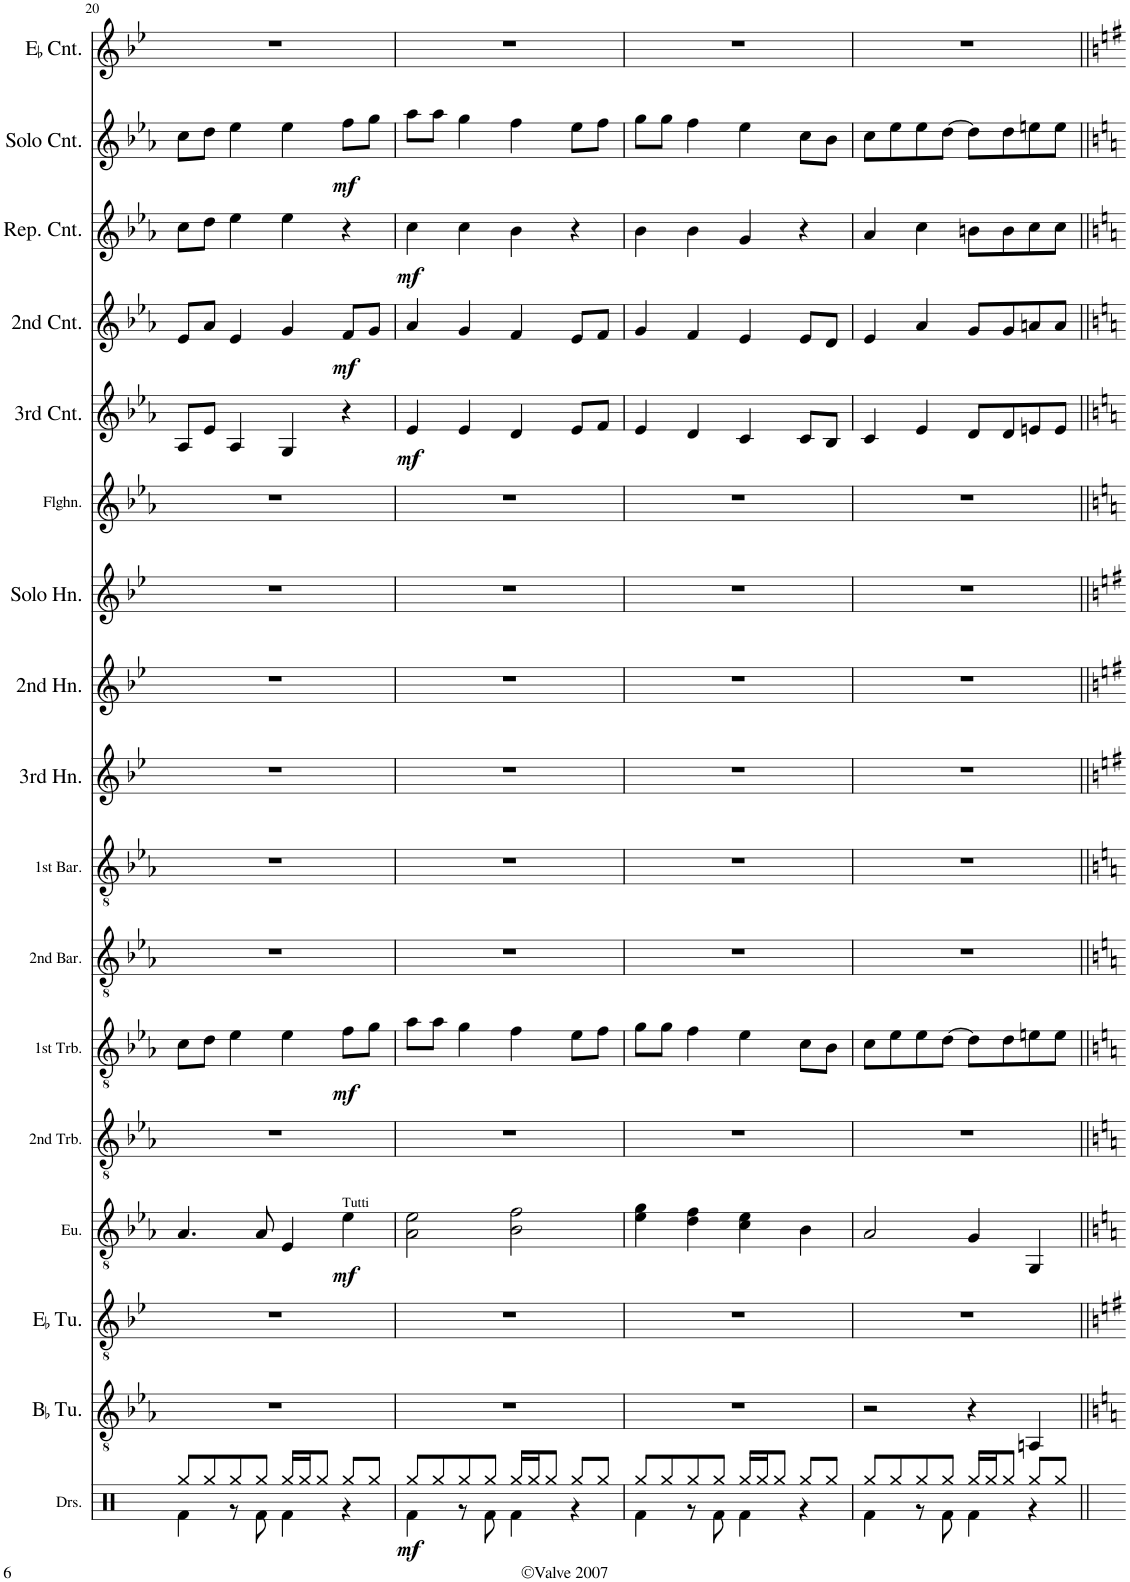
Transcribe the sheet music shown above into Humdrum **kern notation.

**kern	**dynam	**kern	**kern	**kern	**dynam	**kern	**kern	**dynam	**kern	**kern	**kern	**kern	**kern	**kern	**kern	**dynam	**kern	**dynam	**kern	**dynam	**kern	**dynam	**kern
*part17	*part17	*part16	*part15	*part14	*part14	*part13	*part12	*part12	*part11	*part10	*part9	*part8	*part7	*part6	*part5	*part5	*part4	*part4	*part3	*part3	*part2	*part2	*part1
*staff17	*staff17	*staff16	*staff15	*staff14	*staff14	*staff13	*staff12	*staff12	*staff11	*staff10	*staff9	*staff8	*staff7	*staff6	*staff5	*staff5	*staff4	*staff4	*staff3	*staff3	*staff2	*staff2	*staff1
*I"Drumset	*	*I"BaccidentalFlat Tuba	*I"EaccidentalFlat Tuba	*I"Euphonium	*	*I"2nd Trombone	*I"1st Trombone	*	*I"2nd Baritone	*I"1st Baritone	*I"3rd EaccidentalFlat Alto Horn	*I"2nd EaccidentalFlat Alto Horn	*I"Solo EaccidentalFlat Alto Horn	*I"Flugelhorn	*I"3rd BaccidentalFlat Cornet	*	*I"2nd BaccidentalFlat Cornet	*	*I"Repiano BaccidentalFlat Cornet	*	*I"Solo BaccidentalFlat Cornet	*	*I"EaccidentalFlat Cornet
*I'Drs.	*	*I'BaccidentalFlat Tu.	*I'EaccidentalFlat Tu.	*I'Eu.	*	*I'2nd Trb.	*I'1st Trb.	*	*I'2nd Bar.	*I'1st Bar.	*I'3rd Hn.	*I'2nd Hn.	*I'Solo Hn.	*I'Flghn.	*I'3rd Cnt.	*	*I'2nd Cnt.	*	*I'Rep. Cnt.	*	*I'Solo Cnt.	*	*I'EaccidentalFlat Cnt.
!!LO:PB:g=z
*clefX	*	*clefGv2	*clefGv2	*clefGv2	*	*clefGv2	*clefGv2	*	*clefGv2	*clefGv2	*clefG2	*clefG2	*clefG2	*clefG2	*clefG2	*	*clefG2	*	*clefG2	*	*clefG2	*	*clefG2
*	*	*	*	*	*	*	*	*	*Trd4c7	*Trd4c7	*Trd5c9	*Trd5c9	*Trd5c9	*Trd1c2	*Trd1c2	*	*Trd1c2	*	*Trd1c2	*	*Trd1c2	*	*Trd-2c-3
*k[]	*	*k[b-e-a-]	*k[b-e-]	*k[b-e-a-]	*	*k[b-e-a-]	*k[b-e-a-]	*	*k[b-e-a-]	*k[b-e-a-]	*k[b-e-]	*k[b-e-]	*k[b-e-]	*k[b-e-a-]	*k[b-e-a-]	*	*k[b-e-a-]	*	*k[b-e-a-]	*	*k[b-e-a-]	*	*k[b-e-]
*M4/4	*	*M4/4	*M4/4	*M4/4	*	*M4/4	*M4/4	*	*M4/4	*M4/4	*M4/4	*M4/4	*M4/4	*M4/4	*M4/4	*	*M4/4	*	*M4/4	*	*	*	*M4/4
=20	=20	=20	=20	=20	=20	=20	=20	=20	=20	=20	=20	=20	=20	=20	=20	=20	=20	=20	=20	=20	=20	=20	=20
*^	*	*	*	*	*	*	*	*	*	*	*	*	*	*	*	*	*	*	*	*	*	*	*
8Rgg/L	4Rf\	.	1r	1r	4.A-/	.	1r	8c\L	.	1r	1r	1r	1r	1r	1r	8A-/L	.	8e-/L	.	8cc\L	.	8cc\L	.	1r
8Rgg/	.	.	.	.	.	.	.	8d\J	.	.	.	.	.	.	.	8e-/J	.	8a-/J	.	8dd\J	.	8dd\J	.	.
8Rgg/	8r	.	.	.	.	.	.	4e-\	.	.	.	.	.	.	.	4A-/	.	4e-/	.	4ee-\	.	4ee-\	.	.
8Rgg/J	8Rf\	.	.	.	8A-/	.	.	.	.	.	.	.	.	.	.	.	.	.	.	.	.	.	.	.
16Rgg/LL	4Rf\	.	.	.	4E-/	.	.	4e-\	.	.	.	.	.	.	.	4G/	.	4g/	.	4ee-\	.	4ee-\	.	.
16Rgg/J	.	.	.	.	.	.	.	.	.	.	.	.	.	.	.	.	.	.	.	.	.	.	.	.
8Rgg/J	.	.	.	.	.	.	.	.	.	.	.	.	.	.	.	.	.	.	.	.	.	.	.	.
!	!	!	!	!	!LO:TX:a:t=Tutti	!	!	!	!	!	!	!	!	!	!	!	!	!	!	!	!	!	!	!
!	!	!	!	!	!	!LO:DY:b	!	!	!LO:DY:b	!	!	!	!	!	!	!	!	!	!LO:DY:b	!	!	!	!LO:DY:b	!
8Rgg/L	4r	.	.	.	4e-\	mf	.	8f\L	mf	.	.	.	.	.	.	4r	.	8f/L	mf	4r	.	8ff\L	mf	.
8Rgg/J	.	.	.	.	.	.	.	8g\J	.	.	.	.	.	.	.	.	.	8g/J	.	.	.	8gg\J	.	.
=21	=21	=21	=21	=21	=21	=21	=21	=21	=21	=21	=21	=21	=21	=21	=21	=21	=21	=21	=21	=21	=21	=21	=21	=21
!	!	!LO:DY:b	!	!	!	!	!	!	!	!	!	!	!	!	!	!	!LO:DY:b	!	!	!	!LO:DY:b	!	!	!
8Rgg/L	4Rf\	mf	1r	1r	2A-\ 2e-\	.	1r	8a-\L	.	1r	1r	1r	1r	1r	1r	4e-/	mf	4a-/	.	4cc\	mf	8aa-\L	.	1r
8Rgg/	.	.	.	.	.	.	.	8a-\J	.	.	.	.	.	.	.	.	.	.	.	.	.	8aa-\J	.	.
8Rgg/	8r	.	.	.	.	.	.	4g\	.	.	.	.	.	.	.	4e-/	.	4g/	.	4cc\	.	4gg\	.	.
8Rgg/J	8Rf\	.	.	.	.	.	.	.	.	.	.	.	.	.	.	.	.	.	.	.	.	.	.	.
16Rgg/LL	4Rf\	.	.	.	2B-\ 2f\	.	.	4f\	.	.	.	.	.	.	.	4d/	.	4f/	.	4b-\	.	4ff\	.	.
16Rgg/J	.	.	.	.	.	.	.	.	.	.	.	.	.	.	.	.	.	.	.	.	.	.	.	.
8Rgg/J	.	.	.	.	.	.	.	.	.	.	.	.	.	.	.	.	.	.	.	.	.	.	.	.
8Rgg/L	4r	.	.	.	.	.	.	8e-\L	.	.	.	.	.	.	.	8e-/L	.	8e-/L	.	4r	.	8ee-\L	.	.
8Rgg/J	.	.	.	.	.	.	.	8f\J	.	.	.	.	.	.	.	8f/J	.	8f/J	.	.	.	8ff\J	.	.
=22	=22	=22	=22	=22	=22	=22	=22	=22	=22	=22	=22	=22	=22	=22	=22	=22	=22	=22	=22	=22	=22	=22	=22	=22
8Rgg/L	4Rf\	.	1r	1r	4e-\ 4g\	.	1r	8g\L	.	1r	1r	1r	1r	1r	1r	4e-/	.	4g/	.	4b-\	.	8gg\L	.	1r
8Rgg/	.	.	.	.	.	.	.	8g\J	.	.	.	.	.	.	.	.	.	.	.	.	.	8gg\J	.	.
8Rgg/	8r	.	.	.	4d\ 4f\	.	.	4f\	.	.	.	.	.	.	.	4d/	.	4f/	.	4b-\	.	4ff\	.	.
8Rgg/J	8Rf\	.	.	.	.	.	.	.	.	.	.	.	.	.	.	.	.	.	.	.	.	.	.	.
16Rgg/LL	4Rf\	.	.	.	4c\ 4e-\	.	.	4e-\	.	.	.	.	.	.	.	4c/	.	4e-/	.	4g/	.	4ee-\	.	.
16Rgg/J	.	.	.	.	.	.	.	.	.	.	.	.	.	.	.	.	.	.	.	.	.	.	.	.
8Rgg/J	.	.	.	.	.	.	.	.	.	.	.	.	.	.	.	.	.	.	.	.	.	.	.	.
8Rgg/L	4r	.	.	.	4B-\	.	.	8c\L	.	.	.	.	.	.	.	8c/L	.	8e-/L	.	4r	.	8cc\L	.	.
8Rgg/J	.	.	.	.	.	.	.	8B-\J	.	.	.	.	.	.	.	8B-/J	.	8d/J	.	.	.	8b-\J	.	.
=23	=23	=23	=23	=23	=23	=23	=23	=23	=23	=23	=23	=23	=23	=23	=23	=23	=23	=23	=23	=23	=23	=23	=23	=23
8Rgg/L	4Rf\	.	2r	1r	2A-/	.	1r	8c\L	.	1r	1r	1r	1r	1r	1r	4c/	.	4e-/	.	4a-/	.	8cc\L	.	1r
8Rgg/	.	.	.	.	.	.	.	8e-\	.	.	.	.	.	.	.	.	.	.	.	.	.	8ee-\	.	.
8Rgg/	8r	.	.	.	.	.	.	8e-\	.	.	.	.	.	.	.	4e-/	.	4a-/	.	4cc\	.	8ee-\	.	.
8Rgg/J	8Rf\	.	.	.	.	.	.	[8d\J	.	.	.	.	.	.	.	.	.	.	.	.	.	[8dd\J	.	.
16Rgg/LL	4Rf\	.	4r	.	4G/	.	.	8d\L]	.	.	.	.	.	.	.	8d/L	.	8g/L	.	8bn\L	.	8dd\L]	.	.
16Rgg/J	.	.	.	.	.	.	.	.	.	.	.	.	.	.	.	.	.	.	.	.	.	.	.	.
8Rgg/J	.	.	.	.	.	.	.	8d\	.	.	.	.	.	.	.	8d/	.	8g/	.	8b\	.	8dd\	.	.
8Rgg/L	4r	.	4AAn/	.	4GG/	.	.	8en\	.	.	.	.	.	.	.	8en/	.	8an/	.	8cc\	.	8een\	.	.
8Rgg/J	.	.	.	.	.	.	.	8e\J	.	.	.	.	.	.	.	8e/J	.	8a/J	.	8cc\J	.	8ee\J	.	.
*v	*v	*	*	*	*	*	*	*	*	*	*	*	*	*	*	*	*	*	*	*	*	*	*	*
=||	=||	=||	=||	=||	=||	=||	=||	=||	=||	=||	=||	=||	=||	=||	=||	=||	=||	=||	=||	=||	=||	=||	=||
*-	*-	*-	*-	*-	*-	*-	*-	*-	*-	*-	*-	*-	*-	*-	*-	*-	*-	*-	*-	*-	*-	*-	*-
